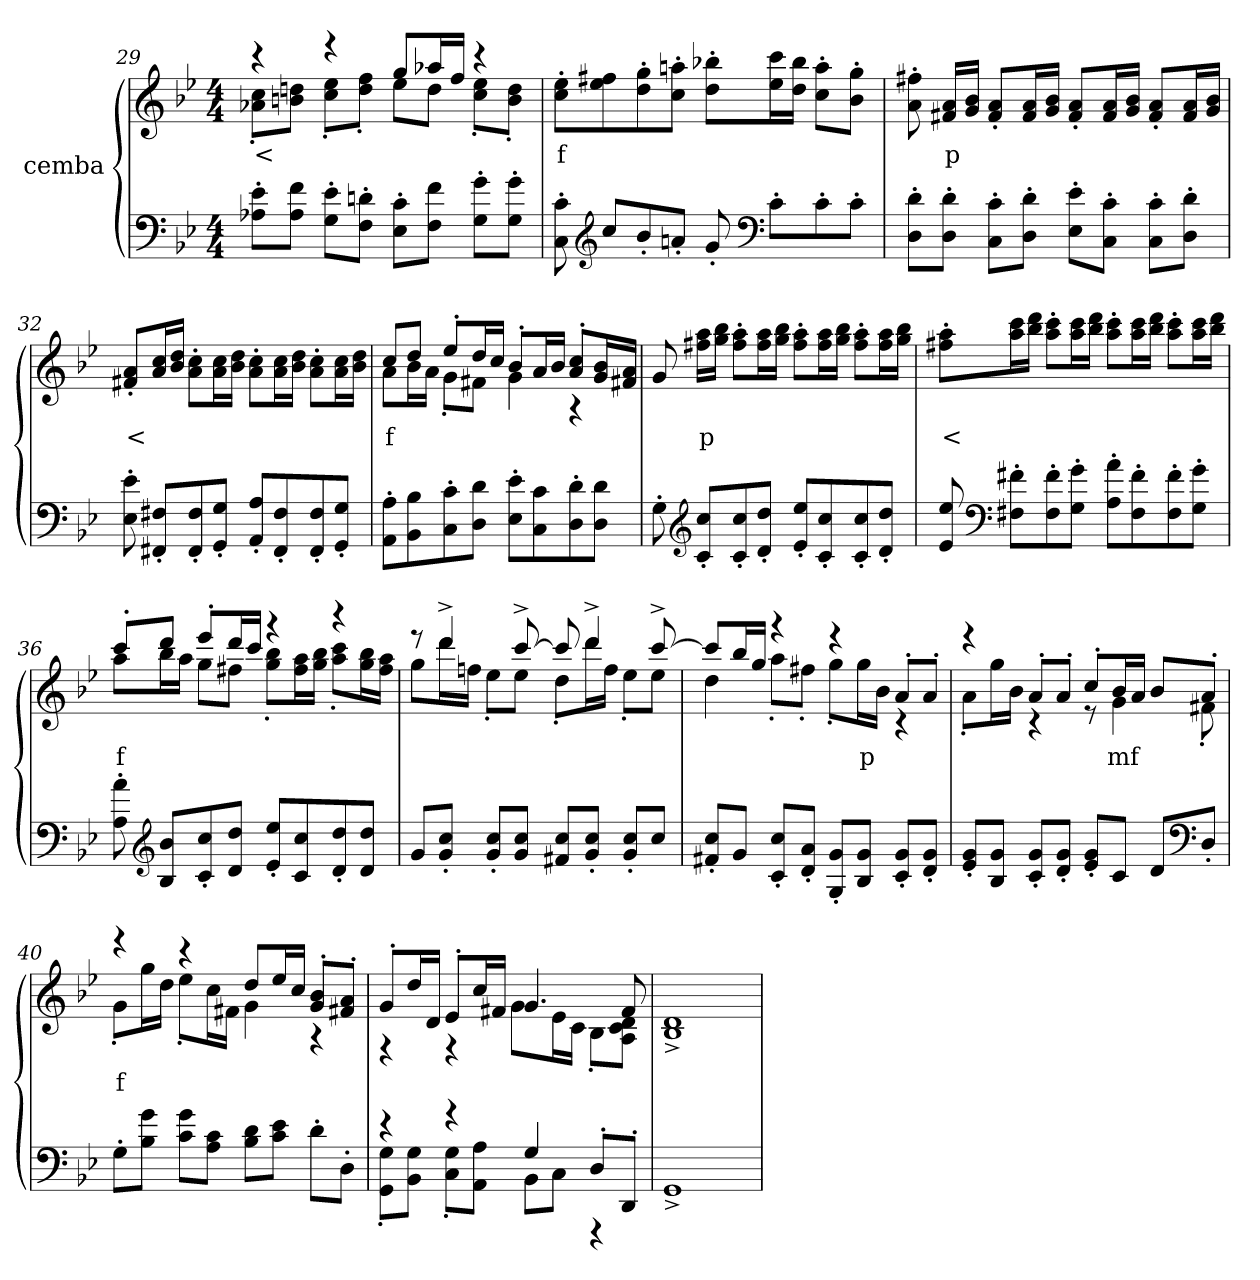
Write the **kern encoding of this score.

**kern	**kern	**text
*part2	*part1	*part1
*staff2	*staff1	*staff1
*I"cemba	*I"cemba	*
*clefF4	*clefG2	*
*k[b-e-]	*k[b-e-]	*
*g:	*g:	*
*M4/4	*M4/4	*
=29	=29	=29
*	*^	*
8A-X\'> 8e-\'>L	4r	8a-\'> 8cc\'>L	<
8A-\ 8f\J	.	8bn\ 8ddn\J	.
8G\'> 8e-\'>L	4r	8cc\'> 8ee-\'>L	.
8F\'> 8dn\'>J	.	8dd\'> 8ff\'>J	.
8E-\'> 8c\'>L	8gg/L	8ee-\L	.
8F\ 8f\J	16aa-X/L	8dd\J	.
.	16ff/JJ	.	.
8G\'> 8g\'>L	4r	8cc\'> 8ee-\'>L	.
8G\'> 8g\'>J	.	8b\'> 8dd\'>J	.
*	*v	*v	*
=30	=30	=30
8C\'> 8c\'>	8cc\'> 8ee-\'>L	f
*clefG2	*	*
8cc/L	8ee-\ 8ff#X\	.
8b-'>/	8dd\'> 8gg\'>	.
8an'>/J	8cc\'> 8aan\'>J	.
8g'>/	8dd\'> 8bb-X\'>L	.
*clefF4	*	*
8c'>\L	16ee-\ 16ccc\L	.
.	16dd\ 16bb-\JJ	.
8c'>\	8cc\'> 8aa\'>L	.
8c'>\J	8b-\'> 8gg\'>J	.
=31	=31	=31
8D\'> 8d\'>L	8a\'> 8ff#X\'>	.
8D\'> 8d\'>J	16f#/ 16a/LL	p
.	16g/ 16b-/JJ	.
8C\'> 8c\'>L	8f#/'> 8a/'>L	.
8D\'> 8d\'>J	16f#/ 16a/L	.
.	16g/ 16b-/JJ	.
8E-\'> 8e-\'>L	8f#/'> 8a/'>L	.
8C\'> 8c\'>J	16f#/ 16a/L	.
.	16g/ 16b-/JJ	.
8C\'> 8c\'>L	8f#/'> 8a/'>L	.
8D\'> 8d\'>J	16f#/ 16a/L	.
.	16g/ 16b-/JJ	.
=32	=32	=32
8E-\'> 8e-\'>	8f#X/'> 8a/'>L	<
8FF#X/'> 8F#X/'>L	16a/ 16cc/L	.
.	16b-/ 16dd/JJ	.
8FF#/'> 8F#/'>	8a\'> 8cc\'>L	.
8GG/'> 8G/'>J	16a\ 16cc\L	.
.	16b-\ 16dd\JJ	.
8AA/'> 8A/'>L	8a\'> 8cc\'>L	.
8FF#/'> 8F#/'>	16a\ 16cc\L	.
.	16b-\ 16dd\JJ	.
8FF#/'> 8F#/'>	8a\'> 8cc\'>L	.
8GG/'> 8G/'>J	16a\ 16cc\L	.
.	16b-\ 16dd\JJ	.
=33	=33	=33
*	*^	*
8AA\'> 8A\'>L	8cc/L	8a\L	f
8BB-\ 8B-\	8dd/J	16b-\L	.
.	.	16a\JJ	.
8C\'> 8c\'>	8ee-'>/L	8g'>\L	.
8D\ 8d\J	16dd/L	8f#\J	.
.	16cc/JJ	.	.
8E-\'> 8e-\'>L	8b-'>/L	4g\	.
8C\ 8c\	16a/L	.	.
.	16b-/JJ	.	.
8D\'> 8d\'>	8a/'> 8cc/'>L	4r	.
8D\ 8d\J	16g/ 16b-/L	.	.
.	16f#X/ 16a/JJ	.	.
*	*v	*v	*
=34	=34	=34
8G'>\	8g/	.
*clefG2	*	*
8c/'> 8cc/'>L	16ff#X\ 16aa\LL	p
.	16gg\ 16bb-\JJ	.
8c/'> 8cc/'>	8ff#\'> 8aa\'>L	.
8d/'> 8dd/'>J	16ff#\ 16aa\L	.
.	16gg\ 16bb-\JJ	.
8e-/'> 8ee-/'>L	8ff#\'> 8aa\'>L	.
8c/'> 8cc/'>	16ff#\ 16aa\L	.
.	16gg\ 16bb-\JJ	.
8c/'> 8cc/'>	8ff#\'> 8aa\'>L	.
8d/'> 8dd/'>J	16ff#\ 16aa\L	.
.	16gg\ 16bb-\JJ	.
=35	=35	=35
8e-/ 8ee-/	8ff#X\'> 8aa\'>L	<
*clefF4	*	*
8F#X\'> 8f#X\'>L	16aa\ 16ccc\L	.
.	16bb-\ 16ddd\JJ	.
8F#\'> 8f#\'>	8aa\'> 8ccc\'>L	.
8G\'> 8g\'>J	16aa\ 16ccc\L	.
.	16bb-\ 16ddd\JJ	.
8A\'> 8a\'>L	8aa\'> 8ccc\'>L	.
8F#\'> 8f#\'>	16aa\ 16ccc\L	.
.	16bb-\ 16ddd\JJ	.
8F#\'> 8f#\'>	8aa\'> 8ccc\'>L	.
8G\'> 8g\'>J	16aa\ 16ccc\L	.
.	16bb-\ 16ddd\JJ	.
=36	=36	=36
*	*^	*
8A\'> 8a\'>	8ccc'>/L	8aa\L	f
*clefG2	*	*	*
8B-/ 8b-/L	8ddd/J	16bb-\L	.
.	.	16aa\JJ	.
8c/'> 8cc/'>	8eee-'>/L	8gg\L	.
8d/ 8dd/J	16ddd/L	8ff#X\J	.
.	16ccc/JJ	.	.
8e-/'> 8ee-/'>L	4r	8gg\'> 8bb-\'>L	.
8c/ 8cc/	.	16ff#\ 16aa\L	.
.	.	16gg\ 16bb-\JJ	.
8d/'> 8dd/'>	4r	8aa\'> 8ccc\'>L	.
8d/ 8dd/J	.	16gg\ 16bb-\L	.
.	.	16ff#\ 16aa\JJ	.
=37	=37	=37	=37
8g/L	8r	8gg\L	.
8g/'> 8cc/'>J	4ddd^>/	16ddd\L	.
.	.	16ffn\JJ	.
8g/'> 8cc/'>L	.	8ee-'>\L	.
8g/ 8cc/J	[8ccc^>/	8ee-\J	.
8f#X/ 8cc/L	8ccc/]	8dd'>\L	.
8g/'> 8cc/'>J	4ddd^>/	16ddd\L	.
.	.	16ff\JJ	.
8g/'> 8cc/'>L	.	8ee-'>\L	.
8cc/J	[8ccc^>/	8ee-\J	.
=38	=38	=38	=38
8f#X/'> 8cc/'>L	8ccc/L]	4dd\	.
8g/J	16bb-/L	.	.
.	16gg/JJ	.	.
8c/'> 8cc/'>L	4r	8aa'>\L	.
8d/'> 8a/'>J	.	8ff#X'>\J	.
8G/'> 8g/'>L	4r	8gg'>\L	.
8B-/ 8g/J	.	16gg\L	p
.	.	16b-\JJ	.
8c/'> 8g/'>L	8a'>/L	4r	.
8d/'> 8g/'>J	8a'>/J	.	.
=39	=39	=39	=39
8e-/'> 8g/'>L	4r	8a'>\L	.
8B-/ 8g/J	.	16gg\L	.
.	.	16b-\JJ	.
8c/'> 8g/'>L	8a'>/L	4r	.
8d/'> 8g/'>J	8a'>/J	.	.
8e-/'> 8g/'>L	8cc'>/L	8r	.
8c/J	16b-/L	4g\	mf
.	16a/JJ	.	.
8d/L	8b-/L	.	.
*clefF4	*	*	*
8D'>/J	8a'>/J	8f#X'>\	.
=40	=40	=40	=40
8G'>\L	4r	8g'>\L	f
8B-\ 8g\J	.	16gg\L	.
.	.	16dd\JJ	.
8c\ 8g\L	4r	8ee-'>\L	.
8A\ 8c\J	.	16cc\L	.
.	.	16f#\JJ	.
8B-\ 8d\L	8dd/L	4g\	.
8c\ 8e-\J	16ee-/L	.	.
.	16cc/JJ	.	.
8d'>\L	8g/'> 8b-/'>L	4r	.
8D'>\J	8f#X/'> 8a/'>J	.	.
=41	=41	=41	=41
*^	*	*	*
4r	8GG\'> 8G\'>L	8g'>/L	4r	.
.	8BB-\ 8G\J	16dd/L	.	.
.	.	16d/JJ	.	.
4r	8C\'> 8G\'>L	8e-'>/L	4r	.
.	8AA\ 8A\J	16cc/L	.	.
.	.	16f#X/JJ	.	.
4G/	8BB-\L	4.g/	8g\L	.
.	8C\J	.	16e-\L	.
.	.	.	16c\JJ	.
8D'>/L	4r	.	8B-'>\L	.
8DD'>/J	.	8f#/	8A\ 8c\ 8d\J	.
*v	*v	*	*	*
*	*v	*v	*
=42	=42	=42
1GG^>	1B-^> 1d^>	.
=	=	=
*-	*-	*-
